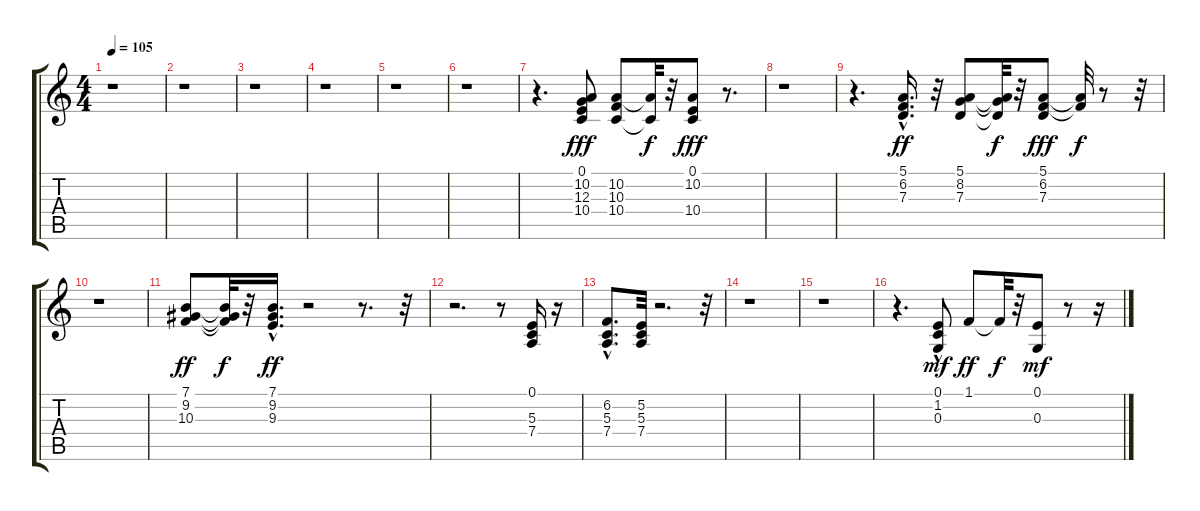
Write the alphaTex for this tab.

\track "" {instrument pad4choir}
\staff {score tabs}
\tuning (E4 B3 G3 D3 A2 E2) {hide}
\ts (4 4)
\tempo 105
\clef g2
\ks c
r.1{dy mf} |
r.1 |
r.1 |
r.1 |
r.1 |
r.1 |
r.4{d} (0.1 10.2 12.3 10.4).8{dy fff} (10.2 10.3 10.4).8 (10.2{t} 10.4{t}).32{dy f} r.32 (0.1 10.2 10.4).8{dy fff} r.8{d} |
r.1 |
r.4{d} (5.1{hac} 6.2{hac} 7.3{hac}).16{d dy ff} r.32 (5.1 8.2 7.3).8 (5.1{t} 8.2{t} 7.3{t}).32{dy f} r.32 (5.1 6.2 7.3).8{dy fff} (5.1{t} 6.2{t}).32{dy f} r.8 r.32 |
r.1 |
(7.1 9.2 10.3).8{dy ff} (7.1{t} 9.2{t} 10.3{t}).32{dy f} r.32 (7.1{hac} 9.2 9.3{hac}).16{d dy ff} r.2 r.8{d} r.32 |
r.2{d} r.8 (0.1 5.3 7.4).16 r.16 |
(6.2 5.3{hac} 7.4{hac}).8{d} (5.2 5.3 7.4).32 r.2{d} r.32 |
r.1 |
r.1 |
r.4{d} (0.1{hac} 1.2{hac} 0.3).8{dy mf} 1.1.8{dy ff} 1.1{t}.32{dy f} r.32 (0.1 0.3).8{dy mf} r.8 r.16
